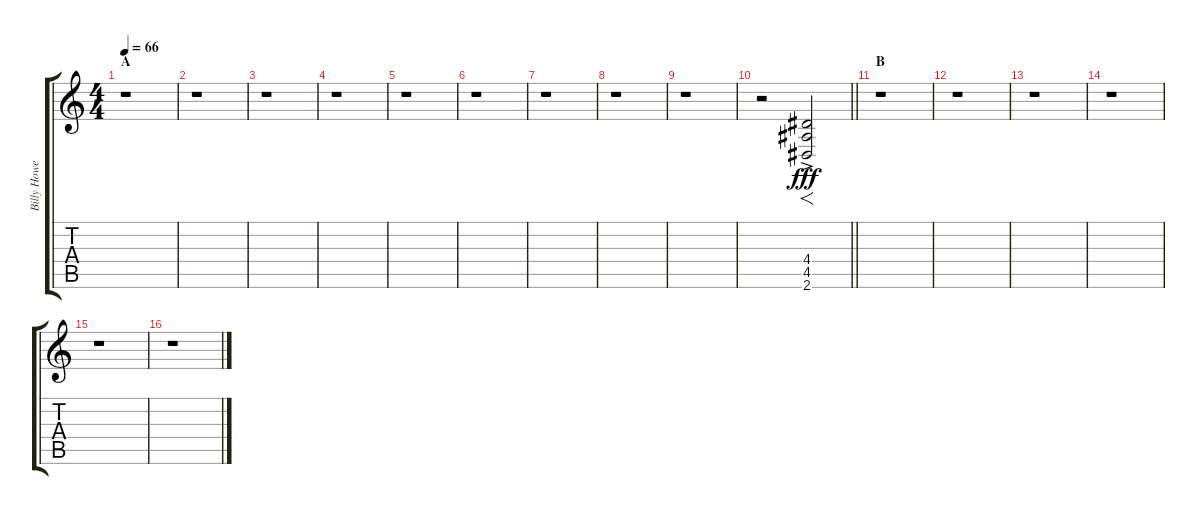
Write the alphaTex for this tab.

\track ("Billy Howerdell - Guitar 2" "Billy Howe") {instrument distortionguitar}
\staff {score tabs}
\tuning (Db4 Ab3 E3 B2 Gb2 Db2) {hide}
\ts (4 4)
\section ("" "A")
\tempo 66
\clef g2
\ks c
r.1{dy fff instrument distortionguitar} |
r.1 |
r.1 |
r.1 |
r.1 |
r.1 |
r.1 |
r.1 |
r.1 |
\barLineRight lightlight
r.2{instrument synthbass2} (4.4{ac} 4.5{ac} 2.6{ac}).2{f} |
\section ("" "B")
r.1{instrument distortionguitar} |
r.1 |
r.1 |
r.1 |
r.1 |
r.1
